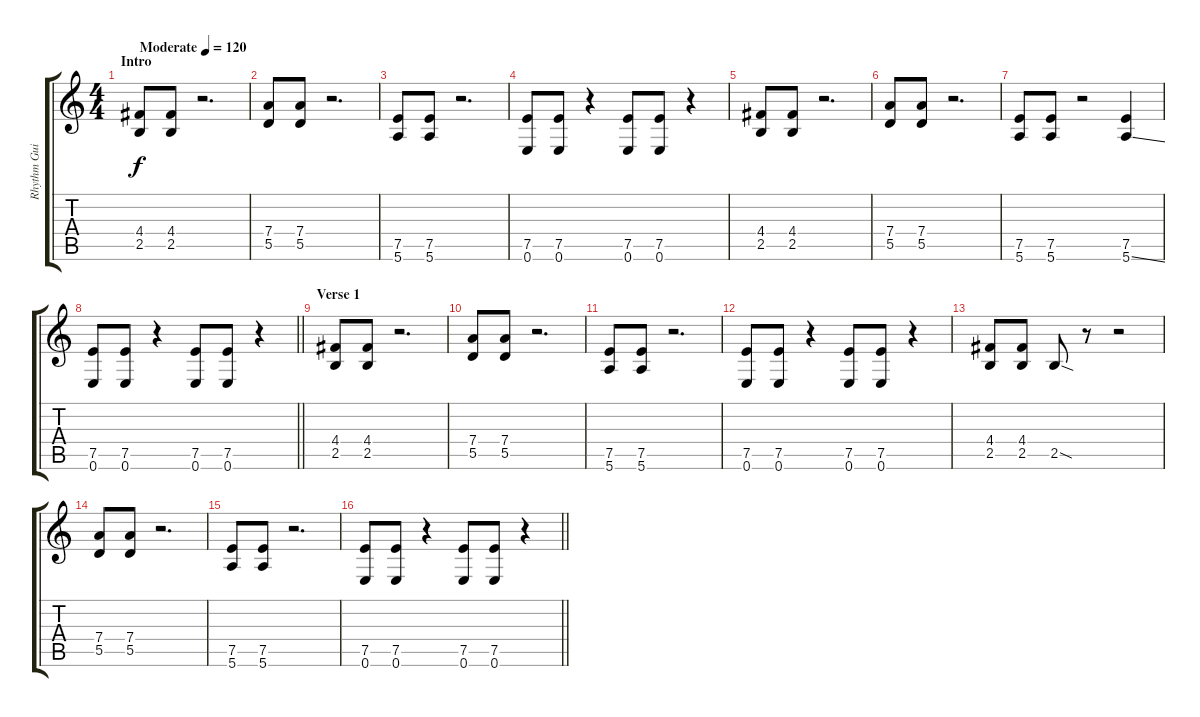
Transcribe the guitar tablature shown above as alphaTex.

\track ("Rhythm Guitar" "Rhythm Gui") {instrument distortionguitar}
\staff {score tabs}
\tuning (E4 B3 G3 D3 A2 E2) {hide}
\ts (4 4)
\section ("" "Intro")
\tempo (120 "Moderate")
\clef g2
\ks c
(4.4 2.5).8{dy f instrument distortionguitar} (4.4 2.5).8 r.2{d} |
(7.4 5.5).8 (7.4 5.5).8 r.2{d} |
(7.5 5.6).8 (7.5 5.6).8 r.2{d} |
(7.5 0.6).8 (7.5 0.6).8 r.4 (7.5 0.6).8 (7.5 0.6).8 r.4 |
(4.4 2.5).8 (4.4 2.5).8 r.2{d} |
(7.4 5.5).8 (7.4 5.5).8 r.2{d} |
(7.5 5.6).8 (7.5 5.6).8 r.2 (7.5 5.6{ss}).4 |
\barLineRight lightlight
(7.5 0.6).8 (7.5 0.6).8 r.4 (7.5 0.6).8 (7.5 0.6).8 r.4 |
\section ("" "Verse 1")
(4.4 2.5).8 (4.4 2.5).8 r.2{d} |
(7.4 5.5).8 (7.4 5.5).8 r.2{d} |
(7.5 5.6).8 (7.5 5.6).8 r.2{d} |
(7.5 0.6).8 (7.5 0.6).8 r.4 (7.5 0.6).8 (7.5 0.6).8 r.4 |
(4.4 2.5).8 (4.4 2.5).8 2.5{sod}.8 r.8 r.2 |
(7.4 5.5).8 (7.4 5.5).8 r.2{d} |
(7.5 5.6).8 (7.5 5.6).8 r.2{d} |
\barLineRight lightlight
(7.5 0.6).8 (7.5 0.6).8 r.4 (7.5 0.6).8 (7.5 0.6).8 r.4
